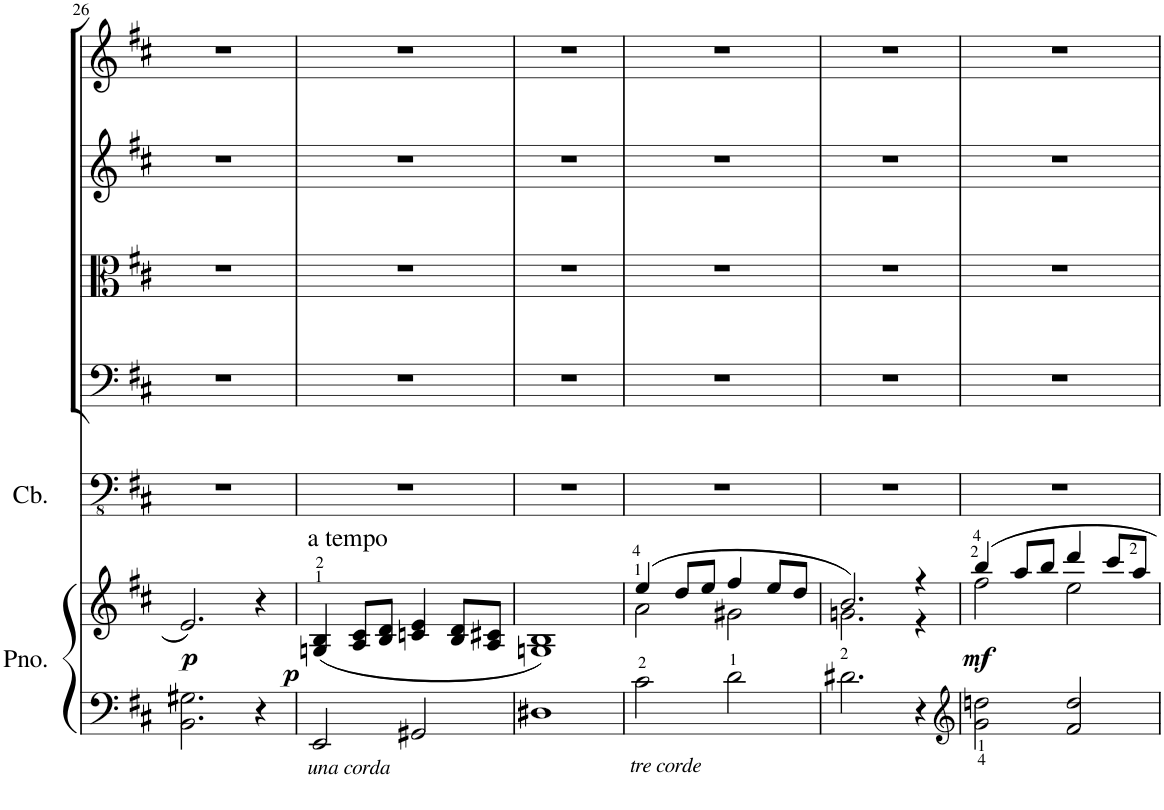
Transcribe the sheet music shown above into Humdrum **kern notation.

**kern	**kern	**dynam	**kern	**kern	**kern	**kern	**kern
*part6	*part6	*part6	*part5	*part4	*part3	*part2	*part1
*staff7	*staff6	*staff6/7	*staff5	*staff4	*staff3	*staff2	*staff1
*I"Piano	*	*	*I"Contrabass	*I"Violoncello	*I"Viola	*I"Violin II	*I"Violin I
*I'Pno.	*	*	*I'Cb.	*I'Vc	*I'Vla	*I'Vln	*I'Vln
!!LO:PB:g=z
*clefF4	*clefG2	*	*clefFv4	*clefF4	*clefC3	*clefG2	*clefG2
*	*	*	*ITrd7c12	*	*	*	*
*k[f#c#]	*k[f#c#]	*	*k[f#c#]	*k[f#c#]	*k[f#c#]	*k[f#c#]	*k[f#c#]
*M4/4	*M4/4	*	*M4/4	*M4/4	*M4/4	*M4/4	*M4/4
=26	=26	=26	=26	=26	=26	=26	=26
!	!	!LO:DY:b	!	!	!	!	!
2.BB\ 2.G#X\	2.e/	p	1r	1r	1r	1r	1r
4r	4r	.	.	.	.	.	.
=27	=27	=27	=27	=27	=27	=27	=27
!	!LO:TX:a:t=a tempo	!	!	!	!	!	!
!LO:TX:b:i:t=una corda	!	!	!	!	!	!	!
!	!	!LO:DY:a=2	!	!	!	!	!
2EE/	((4Gn/ 4B/	p	1r	1r	1r	1r	1r
.	8A/ 8c#/L	.	.	.	.	.	.
.	8B/ 8d/J	.	.	.	.	.	.
2GG#X/	4cn/ 4e/	.	.	.	.	.	.
.	8B/ 8d/L	.	.	.	.	.	.
.	8A/ 8c#X/J	.	.	.	.	.	.
=28	=28	=28	=28	=28	=28	=28	=28
1D#X	1Gn 1B))	.	1r	1r	1r	1r	1r
=29	=29	=29	=29	=29	=29	=29	=29
*	*^	*	*	*	*	*	*
!LO:TX:b:i:t=tre corde	!	!	!	!	!	!	!	!
2c#\	((4ee/	2a\	.	1r	1r	1r	1r	1r
.	8dd/L	.	.	.	.	.	.	.
.	8ee/J	.	.	.	.	.	.	.
2d\	4ff#/	2g#X\	.	.	.	.	.	.
.	8ee/L	.	.	.	.	.	.	.
.	8dd/J	.	.	.	.	.	.	.
=30	=30	=30	=30	=30	=30	=30	=30	=30
2.d#X\	2.b/))	2.gn\	.	1r	1r	1r	1r	1r
4r	4r	4r	.	.	.	.	.	.
=31	=31	=31	=31	=31	=31	=31	=31	=31
*clefG2	*	*	*	*	*	*	*	*
!	!	!	!LO:DY:b	!	!	!	!	!
2g\ 2ddn\	4bb/	2ff#\	mf	1r	1r	1r	1r	1r
.	8aa/L	.	.	.	.	.	.	.
.	8bb/J	.	.	.	.	.	.	.
2f#/ 2dd/	4ddd/	2ee\	.	.	.	.	.	.
.	8ccc#/L	.	.	.	.	.	.	.
.	8aa/J	.	.	.	.	.	.	.
*	*v	*v	*	*	*	*	*	*
=	=	=	=	=	=	=	=
*-	*-	*-	*-	*-	*-	*-	*-
